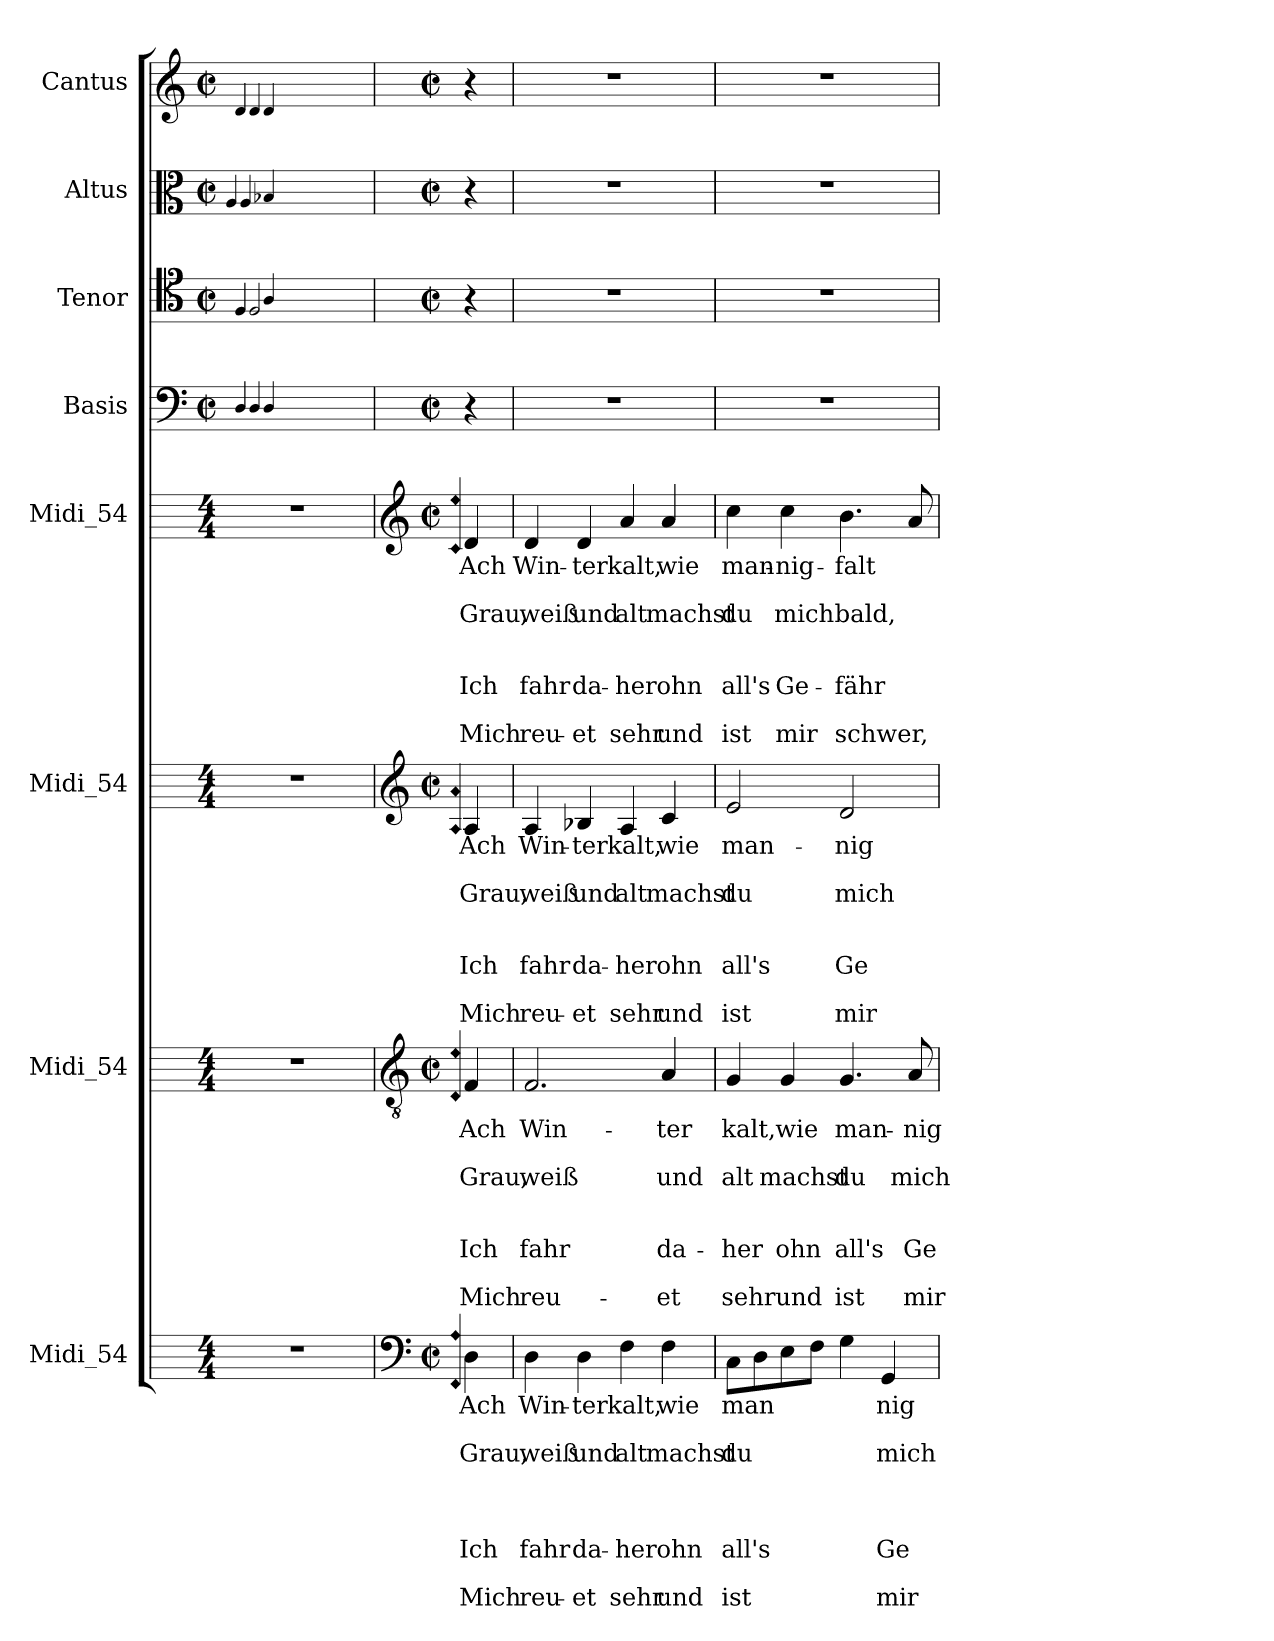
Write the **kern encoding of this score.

**kern	**text	**text	**text	**text	**text	**text	**text	**text	**text	**kern	**text	**text	**text	**text	**text	**text	**text	**text	**kern	**text	**text	**text	**text	**text	**text	**text	**text	**kern	**text	**text	**text	**text	**text	**text	**text	**text	**kern	**kern	**kern	**kern
*part8	*part8	*part8	*part8	*part8	*part8	*part8	*part8	*part8	*part8	*part7	*part7	*part7	*part7	*part7	*part7	*part7	*part7	*part7	*part6	*part6	*part6	*part6	*part6	*part6	*part6	*part6	*part6	*part5	*part5	*part5	*part5	*part5	*part5	*part5	*part5	*part5	*part4	*part3	*part2	*part1
*staff8	*staff8	*staff8	*staff8	*staff8	*staff8	*staff8	*staff8	*staff8	*staff8	*staff7	*staff7	*staff7	*staff7	*staff7	*staff7	*staff7	*staff7	*staff7	*staff6	*staff6	*staff6	*staff6	*staff6	*staff6	*staff6	*staff6	*staff6	*staff5	*staff5	*staff5	*staff5	*staff5	*staff5	*staff5	*staff5	*staff5	*staff4	*staff3	*staff2	*staff1
*I"Midi_54	*	*	*	*	*	*	*	*	*	*I"Midi_54	*	*	*	*	*	*	*	*	*I"Midi_54	*	*	*	*	*	*	*	*	*I"Midi_54	*	*	*	*	*	*	*	*	*I"Basis	*I"Tenor	*I"Altus	*I"Cantus
*	*	*	*	*	*	*	*	*	*	*	*	*	*	*	*	*	*	*	*	*	*	*	*	*	*	*	*	*	*	*	*	*	*	*	*	*	*clefF4	*clefC4	*clefC3	*clefG2
*	*	*	*	*	*	*	*	*	*	*	*	*	*	*	*	*	*	*	*	*	*	*	*	*	*	*	*	*	*	*	*	*	*	*	*	*	*k[]	*k[]	*k[]	*k[]
*	*	*	*	*	*	*	*	*	*	*	*	*	*	*	*	*	*	*	*	*	*	*	*	*	*	*	*	*	*	*	*	*	*	*	*	*	*C:	*C:	*C:	*C:
*M4/4	*	*	*	*	*	*	*	*	*	*M4/4	*	*	*	*	*	*	*	*	*M4/4	*	*	*	*	*	*	*	*	*M4/4	*	*	*	*	*	*	*	*	*M2/2	*M2/2	*M2/2	*M2/2
*	*	*	*	*	*	*	*	*	*	*	*	*	*	*	*	*	*	*	*	*	*	*	*	*	*	*	*	*	*	*	*	*	*	*	*	*	*met(c|)	*met(c|)	*met(c|)	*met(c|)
=	=	=	=	=	=	=	=	=	=	=	=	=	=	=	=	=	=	=	=	=	=	=	=	=	=	=	=	=	=	=	=	=	=	=	=	=	=	=	=	=
.	.	.	.	.	.	.	.	.	.	.	.	.	.	.	.	.	.	.	.	.	.	.	.	.	.	.	.	.	.	.	.	.	.	.	.	.	4qqD	4qqF	4qqA	4qqd
.	.	.	.	.	.	.	.	.	.	.	.	.	.	.	.	.	.	.	.	.	.	.	.	.	.	.	.	.	.	.	.	.	.	.	.	.	4qqD	2qqF	4qqA	4qqd
.	.	.	.	.	.	.	.	.	.	.	.	.	.	.	.	.	.	.	.	.	.	.	.	.	.	.	.	.	.	.	.	.	.	.	.	.	4qqD	4qqA	4qqB-X	4qqd
1r	.	.	.	.	.	.	.	.	.	1r	.	.	.	.	.	.	.	.	1r	.	.	.	.	.	.	.	.	1r	.	.	.	.	.	.	.	.	1ryy	1ryy	1ryy	1ryy
!!LO:LB:g=z
=1	=1	=1	=1	=1	=1	=1	=1	=1	=1	=1	=1	=1	=1	=1	=1	=1	=1	=1	=1	=1	=1	=1	=1	=1	=1	=1	=1	=1	=1	=1	=1	=1	=1	=1	=1	=1	=1	=1	=1	=1
*clefF4	*	*	*	*	*	*	*	*	*	*clefGv2	*	*	*	*	*	*	*	*	*clefG2	*	*	*	*	*	*	*	*	*clefG2	*	*	*	*	*	*	*	*	*	*	*	*
*k[]	*	*	*	*	*	*	*	*	*	*k[]	*	*	*	*	*	*	*	*	*k[]	*	*	*	*	*	*	*	*	*k[]	*	*	*	*	*	*	*	*	*	*	*	*
*C:	*	*	*	*	*	*	*	*	*	*C:	*	*	*	*	*	*	*	*	*C:	*	*	*	*	*	*	*	*	*C:	*	*	*	*	*	*	*	*	*	*	*	*
*M2/2	*	*	*	*	*	*	*	*	*	*M2/2	*	*	*	*	*	*	*	*	*M2/2	*	*	*	*	*	*	*	*	*M2/2	*	*	*	*	*	*	*	*	*M2/2	*M2/2	*M2/2	*M2/2
*met(c|)	*	*	*	*	*	*	*	*	*	*met(c|)	*	*	*	*	*	*	*	*	*met(c|)	*	*	*	*	*	*	*	*	*met(c|)	*	*	*	*	*	*	*	*	*met(c|)	*met(c|)	*met(c|)	*met(c|)
!	!	!	!	!	!	!	!	!	!	!	!	!	!	!	!	!	!	!	!	!	!	!	!	!	!	!	!	!LO:N:n=1:head=diamond	!	!	!	!	!	!	!	!	!	!	!	!
!	!	!	!	!	!	!	!	!	!	!	!	!	!	!	!	!	!	!	!LO:N:n=1:head=diamond	!	!	!	!	!	!	!	!	!LO:N:n=2:head=diamond	!	!	!	!	!	!	!	!	!	!	!	!
!	!	!	!	!	!	!	!	!	!	!LO:N:n=1:head=diamond	!	!	!	!	!	!	!	!	!LO:N:n=2:head=diamond	!	!	!	!	!	!	!	!	!	!	!	!	!	!	!	!	!	!	!	!	!
!LO:N:n=1:head=diamond	!	!	!	!	!	!	!	!	!	!LO:N:n=2:head=diamond	!	!	!	!	!	!	!	!	!	!	!	!	!	!	!	!	!	!	!	!	!	!	!	!	!	!	!	!	!	!
!LO:N:n=2:head=diamond	!	!	!	!	!	!	!	!	!	!	!	!	!	!	!	!	!	!	!	!	!	!	!	!	!	!	!	!	!	!	!	!	!	!	!	!	!	!	!	!
4qqFF 4qqA	.	.	.	.	.	.	.	.	.	4qqD 4qqe	.	.	.	.	.	.	.	.	4qqA 4qqa	.	.	.	.	.	.	.	.	4qqc 4qqee	.	.	.	.	.	.	.	.	.	.	.	.
!	!LO:LY:b	!	!LO:LY:b	!	!	!	!LO:LY:b	!	!LO:LY:b	!	!LO:LY:b	!	!LO:LY:b	!	!	!LO:LY:b	!	!LO:LY:b	!	!LO:LY:b	!	!LO:LY:b	!	!	!LO:LY:b	!	!LO:LY:b	!	!LO:LY:b	!	!LO:LY:b	!	!	!LO:LY:b	!	!LO:LY:b	!	!	!	!
4D	Ach	.	Grau,	.	.	.	Ich	.	Mich	4F	Ach	.	Grau,	.	.	Ich	.	Mich	4A	Ach	.	Grau,	.	.	Ich	.	Mich	4d	Ach	.	Grau,	.	.	Ich	.	Mich	4r	4r	4r	4r
=2	=2	=2	=2	=2	=2	=2	=2	=2	=2	=2	=2	=2	=2	=2	=2	=2	=2	=2	=2	=2	=2	=2	=2	=2	=2	=2	=2	=2	=2	=2	=2	=2	=2	=2	=2	=2	=2	=2	=2	=2
!	!LO:LY:b	!	!LO:LY:b	!	!	!	!LO:LY:b	!	!LO:LY:b	!	!LO:LY:b	!	!LO:LY:b	!	!	!LO:LY:b	!	!LO:LY:b	!	!LO:LY:b	!	!LO:LY:b	!	!	!LO:LY:b	!	!LO:LY:b	!	!LO:LY:b	!	!LO:LY:b	!	!	!LO:LY:b	!	!LO:LY:b	!	!	!	!
4D	Win-	.	-weiß	.	.	.	fahr	.	reu-	2.F	Win-	.	-weiß	.	.	fahr	.	reu-	4A	Win-	.	-weiß	.	.	fahr	.	reu-	4d	Win-	.	-weiß	.	.	fahr	.	reu-	1r	1r	1r	1r
!	!LO:LY:b	!	!LO:LY:b	!	!	!	!LO:LY:b	!	!LO:LY:b	!	!	!	!	!	!	!	!	!	!	!LO:LY:b	!	!LO:LY:b	!	!	!LO:LY:b	!	!LO:LY:b	!	!LO:LY:b	!	!LO:LY:b	!	!	!LO:LY:b	!	!LO:LY:b	!	!	!	!
4D	-ter	.	und	.	.	.	da-	.	-et	.	.	.	.	.	.	.	.	.	4B-X	-ter	.	und	.	.	da-	.	-et	4d	-ter	.	und	.	.	da-	.	-et	.	.	.	.
!	!LO:LY:b	!	!LO:LY:b	!	!	!	!LO:LY:b	!	!LO:LY:b	!	!	!	!	!	!	!	!	!	!	!LO:LY:b	!	!LO:LY:b	!	!	!LO:LY:b	!	!LO:LY:b	!	!LO:LY:b	!	!LO:LY:b	!	!	!LO:LY:b	!	!LO:LY:b	!	!	!	!
4F	kalt,	.	alt	.	.	.	her	.	sehr	.	.	.	.	.	.	.	.	.	4A	kalt,	.	alt	.	.	her	.	sehr	4a	kalt,	.	alt	.	.	her	.	sehr	.	.	.	.
!	!LO:LY:b	!	!LO:LY:b	!	!	!	!LO:LY:b	!	!LO:LY:b	!	!LO:LY:b	!	!LO:LY:b	!	!	!LO:LY:b	!	!LO:LY:b	!	!LO:LY:b	!	!LO:LY:b	!	!	!LO:LY:b	!	!LO:LY:b	!	!LO:LY:b	!	!LO:LY:b	!	!	!LO:LY:b	!	!LO:LY:b	!	!	!	!
4F	wie	.	machst	.	.	.	ohn	.	und	4A	-ter	.	und	.	.	da-	.	-et	4c	wie	.	machst	.	.	ohn	.	und	4a	wie	.	machst	.	.	ohn	.	und	.	.	.	.
=3	=3	=3	=3	=3	=3	=3	=3	=3	=3	=3	=3	=3	=3	=3	=3	=3	=3	=3	=3	=3	=3	=3	=3	=3	=3	=3	=3	=3	=3	=3	=3	=3	=3	=3	=3	=3	=3	=3	=3	=3
!	!LO:LY:b	!	!LO:LY:b	!	!	!	!LO:LY:b	!	!LO:LY:b	!	!LO:LY:b	!	!LO:LY:b	!	!	!LO:LY:b	!	!LO:LY:b	!	!LO:LY:b	!	!LO:LY:b	!	!	!LO:LY:b	!	!LO:LY:b	!	!LO:LY:b	!	!LO:LY:b	!	!	!LO:LY:b	!	!LO:LY:b	!	!	!	!
8CL	man	.	du	.	.	.	all's	.	ist	4G	kalt,	.	alt	.	.	her	.	sehr	2e	man-	.	-du	.	.	all's	.	ist	4cc	man-	.	-du	.	.	all's	.	ist	1r	1r	1r	1r
8D	.	.	.	.	.	.	.	.	.	.	.	.	.	.	.	.	.	.	.	.	.	.	.	.	.	.	.	.	.	.	.	.	.	.	.	.	.	.	.	.
!	!	!	!	!	!	!	!	!	!	!	!LO:LY:b	!	!LO:LY:b	!	!	!LO:LY:b	!	!LO:LY:b	!	!	!	!	!	!	!	!	!	!	!LO:LY:b	!	!LO:LY:b	!	!	!LO:LY:b	!	!LO:LY:b	!	!	!	!
8E	.	.	.	.	.	.	.	.	.	4G	wie	.	machst	.	.	ohn	.	und	.	.	.	.	.	.	.	.	.	4cc	nig-	.	-mich	.	.	Ge-	.	-mir	.	.	.	.
8FJ	.	.	.	.	.	.	.	.	.	.	.	.	.	.	.	.	.	.	.	.	.	.	.	.	.	.	.	.	.	.	.	.	.	.	.	.	.	.	.	.
!	!	!	!	!	!	!	!	!	!	!	!LO:LY:b	!	!LO:LY:b	!	!	!LO:LY:b	!	!LO:LY:b	!	!LO:LY:b	!	!LO:LY:b	!	!	!LO:LY:b	!	!LO:LY:b	!	!LO:LY:b	!	!LO:LY:b	!	!	!LO:LY:b	!	!LO:LY:b	!	!	!	!
4G	.	.	.	.	.	.	.	.	.	4.G	man-	.	-du	.	.	all's	.	ist	2d	nig-	.	-mich	.	.	Ge-	.	-mir	4.b	falt	.	bald,	.	.	fähr	.	schwer,	.	.	.	.
!	!LO:LY:b	!	!LO:LY:b	!	!	!	!LO:LY:b	!	!LO:LY:b	!	!	!	!	!	!	!	!	!	!	!	!	!	!	!	!	!	!	!	!	!	!	!	!	!	!	!	!	!	!	!
4GG	nig-	.	-mich	.	.	.	Ge-	.	-mir	.	.	.	.	.	.	.	.	.	.	.	.	.	.	.	.	.	.	.	.	.	.	.	.	.	.	.	.	.	.	.
!	!	!	!	!	!	!	!	!	!	!	!LO:LY:b	!	!LO:LY:b	!	!	!LO:LY:b	!	!LO:LY:b	!	!	!	!	!	!	!	!	!	!	!	!	!	!	!	!	!	!	!	!	!	!
.	.	.	.	.	.	.	.	.	.	8A	nig-	.	-mich	.	.	Ge-	.	-mir	.	.	.	.	.	.	.	.	.	8a	.	.	.	.	.	.	.	.	.	.	.	.
=	=	=	=	=	=	=	=	=	=	=	=	=	=	=	=	=	=	=	=	=	=	=	=	=	=	=	=	=	=	=	=	=	=	=	=	=	=	=	=	=
*-	*-	*-	*-	*-	*-	*-	*-	*-	*-	*-	*-	*-	*-	*-	*-	*-	*-	*-	*-	*-	*-	*-	*-	*-	*-	*-	*-	*-	*-	*-	*-	*-	*-	*-	*-	*-	*-	*-	*-	*-
